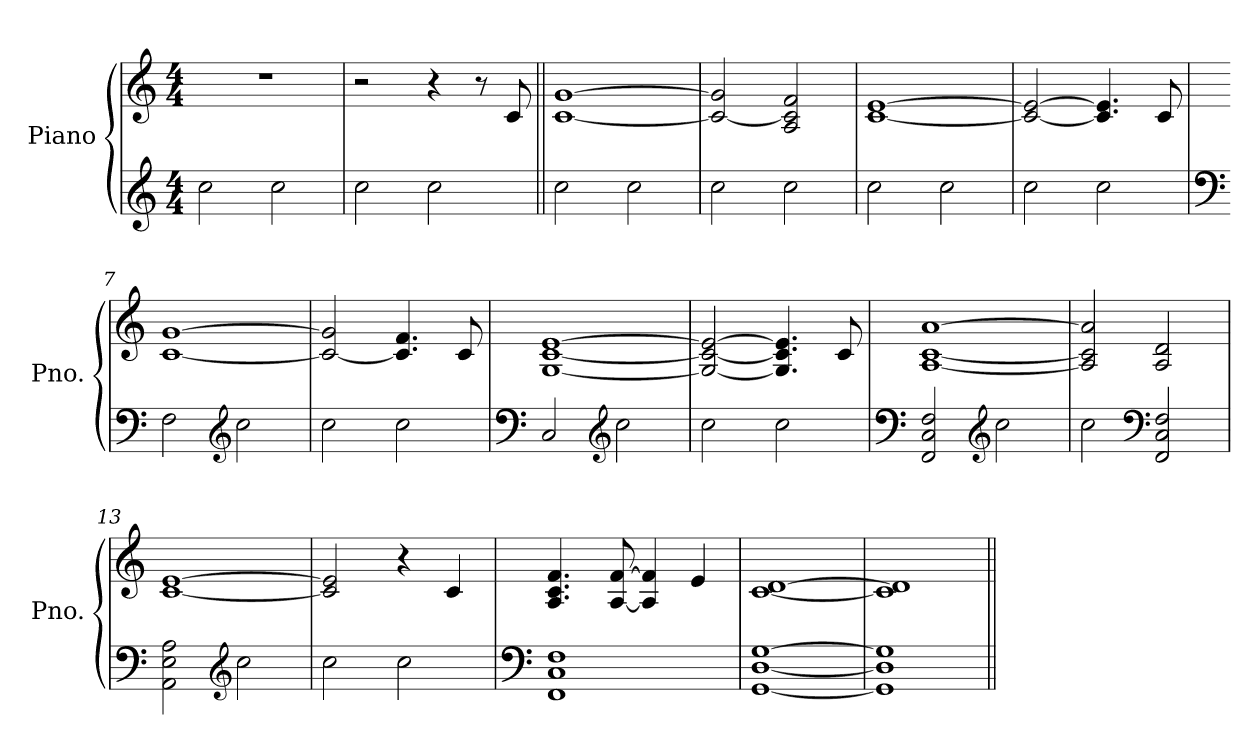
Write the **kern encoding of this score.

**kern	**kern
*part1	*part1
*staff2	*staff1
*I"Piano	*
*I'Pno.	*
*clefG2	*clefG2
*k[]	*k[]
*M4/4	*M4/4
*MM85	*MM85
=1	=1
2cc\	1r
2cc\	.
=2	=2
2cc\	2r
2cc\	4r
.	8r
.	8c/
=3||	=3||
2cc\	[1c [1g
2cc\	.
=4	=4
2cc\	2c/_ 2g/]
2cc\	2A/ 2c/] 2f/
!!LO:LB:g=z
=5	=5
2cc\	[1c [1e
2cc\	.
=6	=6
2cc\	2c/_ 2e/_
2cc\	4.c/] 4.e/]
.	8c/
=7	=7
*clefF4	*
2F\	[1c [1g
*clefG2	*
2cc\	.
=8	=8
2cc\	2c/_ 2g/]
2cc\	4.c/] 4.f/
.	8c/
!!LO:LB:g=z
=9	=9
*clefF4	*
2C/	[1G [1c [1e
*clefG2	*
2cc\	.
=10	=10
2cc\	2G/_ 2c/_ 2e/_
2cc\	4.G/] 4.c/] 4.e/]
.	8c/
=11	=11
*clefF4	*
2FF/ 2C/ 2F/	[1A [1c [1a
*clefG2	*
2cc\	.
=12	=12
2cc\	2A/] 2c/] 2a/]
*clefF4	*
2FF/ 2C/ 2F/	2A/ 2d/
!!LO:LB:g=z
=13	=13
2AA\ 2E\ 2A\	[1c [1e
*clefG2	*
2cc\	.
=14	=14
2cc\	2c/] 2e/]
2cc\	4r
.	4c/
=15	=15
*clefF4	*
1FF 1C 1F	4.A/ 4.c/ 4.f/
.	[8A/ [8f/
.	4A/] 4f/]
.	4e/
=16	=16
[1GG [1D [1G	[1c [1d
!!LO:PB:g=z
=17	=17
1GG] 1D] 1G]	1c] 1d]
=||	=||
*-	*-
